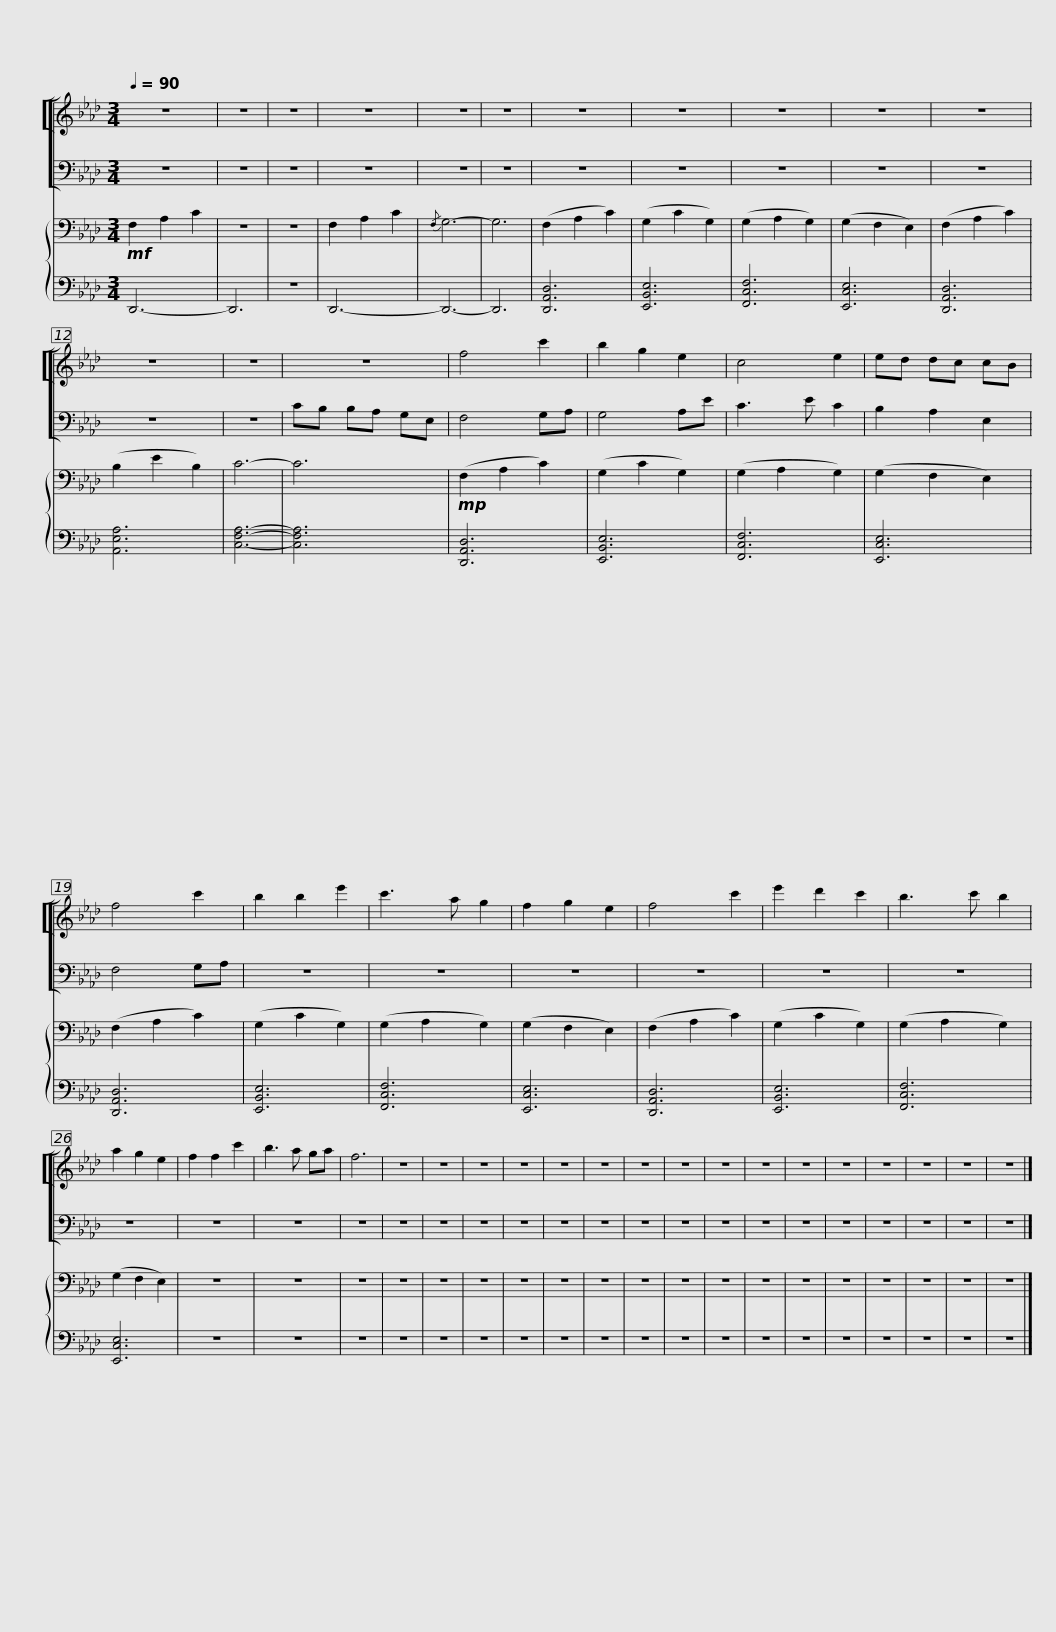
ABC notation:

X:1
%%score [ [ 1 ] 2 ] { 3 | 4 }
L:1/8
Q:1/4=90
M:3/4
I:linebreak $
K:Ab
V:1 treble
V:2 bass
V:3 bass
V:4 bass
V:1
 z6 | z6 | z6 | z6 | z6 | %5
 z6 | z6 | z6 | z6 | z6 | %10
 z6 |$ z6 | z6 | z6 | f4 c'2 | %15
 b2 g2 e2 | c4 e2 | ed dc cB | f4 c'2 | b2 b2 e'2 |$ %20
 c'3 a g2 | f2 g2 e2 | f4 c'2 | e'2 d'2 c'2 | b3 c' b2 | %25
 a2 g2 e2 | f2 f2 c'2 | b3 a ga | f6 | z6 | %30
 z6 |$ z6 | z6 | z6 | z6 | %35
 z6 | z6 | z6 | z6 | z6 | %40
 z6 | z6 | z6 | z6 | z6 |] %45
V:2
 z6 | z6 | z6 | z6 | z6 | %5
 z6 | z6 | z6 | z6 | z6 | %10
 z6 |$ z6 | z6 | CB, B,A, G,E, | F,4 G,A, | %15
 G,4 A,E | C3 E C2 | B,2 A,2 E,2 | F,4 G,A, | z6 |$ %20
 z6 | z6 | z6 | z6 | z6 | %25
 z6 | z6 | z6 | z6 | z6 | %30
 z6 |$ z6 | z6 | z6 | z6 | %35
 z6 | z6 | z6 | z6 | z6 | %40
 z6 | z6 | z6 | z6 | z6 |] %45
V:3
!mf! F,2 A,2 C2 | z6 | z6 | F,2 A,2 C2 |{/F,} G,6- | %5
 G,6 | (F,2 A,2 C2) | (G,2 C2 G,2) | (G,2 A,2 G,2) | (G,2 F,2 E,2) | %10
 (F,2 A,2 C2) |$ (B,2 E2 B,2) | C6- | C6 |!mp! (F,2 A,2 C2) | %15
 (G,2 C2 G,2) | (G,2 A,2 G,2) | (G,2 F,2 E,2) | (F,2 A,2 C2) | (G,2 C2 G,2) |$ %20
 (G,2 A,2 G,2) | (G,2 F,2 E,2) | (F,2 A,2 C2) | (G,2 C2 G,2) | (G,2 A,2 G,2) | %25
 (G,2 F,2 E,2) | z6 | z6 | z6 | z6 | %30
 z6 |$ z6 | z6 | z6 | z6 | %35
 z6 | z6 | z6 | z6 | z6 | %40
 z6 | z6 | z6 | z6 | z6 |] %45
V:4
 D,,6- | D,,6 | z6 | D,,6- | D,,6- | %5
 D,,6 | [D,,A,,D,]6 | [E,,B,,E,]6 | [F,,C,F,]6 | [E,,C,E,]6 | %10
 [D,,A,,D,]6 |$ [A,,E,A,]6 | [C,F,A,]6- | [C,F,A,]6 | [D,,A,,D,]6 | %15
 [E,,B,,E,]6 | [F,,C,F,]6 | [E,,C,E,]6 | [D,,A,,D,]6 | [E,,B,,E,]6 |$ %20
 [F,,C,F,]6 | [E,,C,E,]6 | [D,,A,,D,]6 | [E,,B,,E,]6 | [F,,C,F,]6 | %25
 [E,,C,E,]6 | z6 | z6 | z6 | z6 | %30
 z6 |$ z6 | z6 | z6 | z6 | %35
 z6 | z6 | z6 | z6 | z6 | %40
 z6 | z6 | z6 | z6 | z6 |] %45
